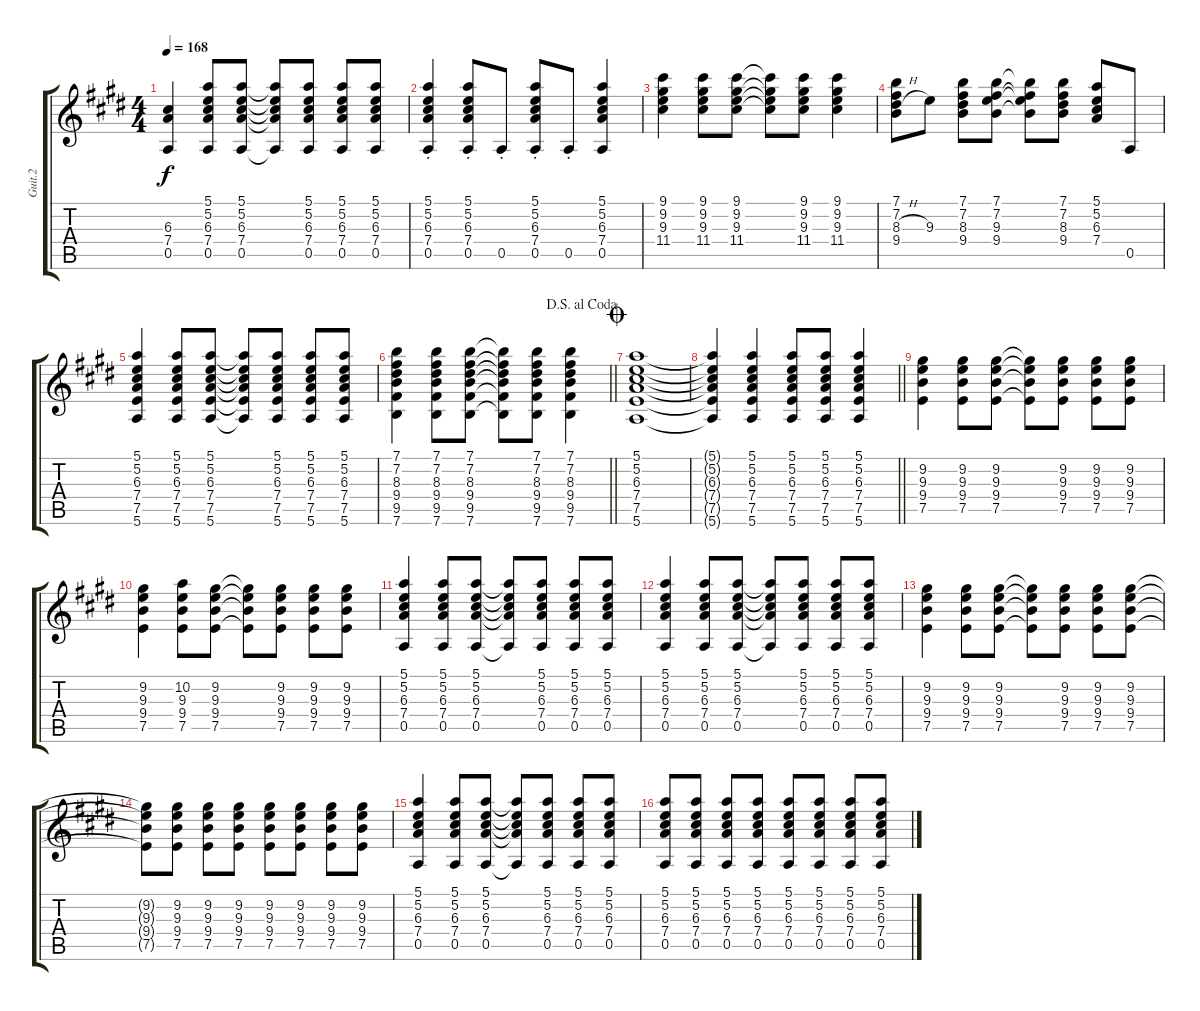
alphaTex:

\track ("Guit.2" "Guit.2") {instrument overdrivenguitar}
\staff {score tabs}
\tuning (E4 B3 G3 D3 A2 E2) {hide}
\ts (4 4)
\tempo 168
\clef g2
\ks e
(6.3 7.4 0.5).4{dy f} (5.1 5.2 6.3 7.4 0.5).8 (5.1 5.2 6.3 7.4 0.5).8 (5.1{t} 5.2{t} 6.3{t} 7.4{t} 0.5{t}).8 (5.1 5.2 6.3 7.4 0.5).8 (5.1 5.2 6.3 7.4 0.5).8 (5.1 5.2 6.3 7.4 0.5).8 |
(5.1 5.2 6.3 7.4 0.5{st}).4 (5.1 5.2 6.3 7.4 0.5{st}).8 0.5{st}.8 (5.1{st} 5.2 6.3 7.4 0.5).8 0.5{st}.8 (5.1 5.2 6.3 7.4 0.5).4 |
(9.1 9.2 9.3 11.4).4 (9.1 9.2 9.3 11.4).8 (9.1 9.2 9.3 11.4).8 (9.1{t} 9.2{t} 9.3{t} 11.4{t}).8 (9.1 9.2 9.3 11.4).8 (9.1 9.2 9.3 11.4).4 |
(7.1 7.2 8.3{h} 9.4).8 9.3.8 (7.1 7.2 8.3 9.4).8 (7.1 7.2 9.3 9.4).8 (7.1{t} 7.2{t} 9.3{t} 9.4{t}).8 (7.1 7.2 8.3 9.4).8 (5.1 5.2 6.3 7.4).8 0.5.8 |
(5.1 5.2 6.3 7.4 7.5 5.6).4 (5.1 5.2 6.3 7.4 7.5 5.6).8 (5.1 5.2 6.3 7.4 7.5 5.6).8 (5.1{t} 5.2{t} 6.3{t} 7.4{t} 7.5{t} 5.6{t}).8 (5.1 5.2 6.3 7.4 7.5 5.6).8 (5.1 5.2 6.3 7.4 7.5 5.6).8 (5.1 5.2 6.3 7.4 7.5 5.6).8 |
\jump dalsegnoalcoda
\barLineRight lightlight
(7.1 7.2 8.3 9.4 9.5 7.6).4 (7.1 7.2 8.3 9.4 9.5 7.6).8 (7.1 7.2 8.3 9.4 9.5 7.6).8 (7.1{t} 7.2{t} 8.3{t} 9.4{t} 9.5{t} 7.6{t}).8 (7.1 7.2 8.3 9.4 9.5 7.6).8 (7.1 7.2 8.3 9.4 9.5 7.6).4 |
\jump coda
(5.1 5.2 6.3 7.4 7.5 5.6).1 |
\barLineRight lightlight
(5.1{t} 5.2{t} 6.3{t} 7.4{t} 7.5{t} 5.6{t}).4 (5.1 5.2 6.3 7.4 7.5 5.6).4 (5.1 5.2 6.3 7.4 7.5 5.6).8 (5.1 5.2 6.3 7.4 7.5 5.6).8 (5.1 5.2 6.3 7.4 7.5 5.6).4 |
(9.2 9.3 9.4 7.5).4 (9.2 9.3 9.4 7.5).8 (9.2 9.3 9.4 7.5).8 (9.2{t} 9.3{t} 9.4{t} 7.5{t}).8 (9.2 9.3 9.4 7.5).8 (9.2 9.3 9.4 7.5).8 (9.2 9.3 9.4 7.5).8 |
(9.2 9.3 9.4 7.5).4 (10.2 9.3 9.4 7.5).8 (9.2 9.3 9.4 7.5).8 (9.2{t} 9.3{t} 9.4{t} 7.5{t}).8 (9.2 9.3 9.4 7.5).8 (9.2 9.3 9.4 7.5).8 (9.2 9.3 9.4 7.5).8 |
(5.1 5.2 6.3 7.4 0.5).4 (5.1 5.2 6.3 7.4 0.5).8 (5.1 5.2 6.3 7.4 0.5).8 (5.1{t} 5.2{t} 6.3{t} 7.4{t} 0.5{t}).8 (5.1 5.2 6.3 7.4 0.5).8 (5.1 5.2 6.3 7.4 0.5).8 (5.1 5.2 6.3 7.4 0.5).8 |
(5.1 5.2 6.3 7.4 0.5).4 (5.1 5.2 6.3 7.4 0.5).8 (5.1 5.2 6.3 7.4 0.5).8 (5.1{t} 5.2{t} 6.3{t} 7.4{t} 0.5{t}).8 (5.1 5.2 6.3 7.4 0.5).8 (5.1 5.2 6.3 7.4 0.5).8 (5.1 5.2 6.3 7.4 0.5).8 |
(9.2 9.3 9.4 7.5).4 (9.2 9.3 9.4 7.5).8 (9.2 9.3 9.4 7.5).8 (9.2{t} 9.3{t} 9.4{t} 7.5{t}).8 (9.2 9.3 9.4 7.5).8 (9.2 9.3 9.4 7.5).8 (9.2 9.3 9.4 7.5).8 |
(9.2{t} 9.3{t} 9.4{t} 7.5{t}).8 (9.2 9.3 9.4 7.5).8 (9.2 9.3 9.4 7.5).8 (9.2 9.3 9.4 7.5).8 (9.2 9.3 9.4 7.5).8 (9.2 9.3 9.4 7.5).8 (9.2 9.3 9.4 7.5).8 (9.2 9.3 9.4 7.5).8 |
(5.1 5.2 6.3 7.4 0.5).4 (5.1 5.2 6.3 7.4 0.5).8 (5.1 5.2 6.3 7.4 0.5).8 (5.1{t} 5.2{t} 6.3{t} 7.4{t} 0.5{t}).8 (5.1 5.2 6.3 7.4 0.5).8 (5.1 5.2 6.3 7.4 0.5).8 (5.1 5.2 6.3 7.4 0.5).8 |
(5.1 5.2 6.3 7.4 0.5).8 (5.1 5.2 6.3 7.4 0.5).8 (5.1 5.2 6.3 7.4 0.5).8 (5.1 5.2 6.3 7.4 0.5).8 (5.1 5.2 6.3 7.4 0.5).8 (5.1 5.2 6.3 7.4 0.5).8 (5.1 5.2 6.3 7.4 0.5).8 (5.1 5.2 6.3 7.4 0.5).8
